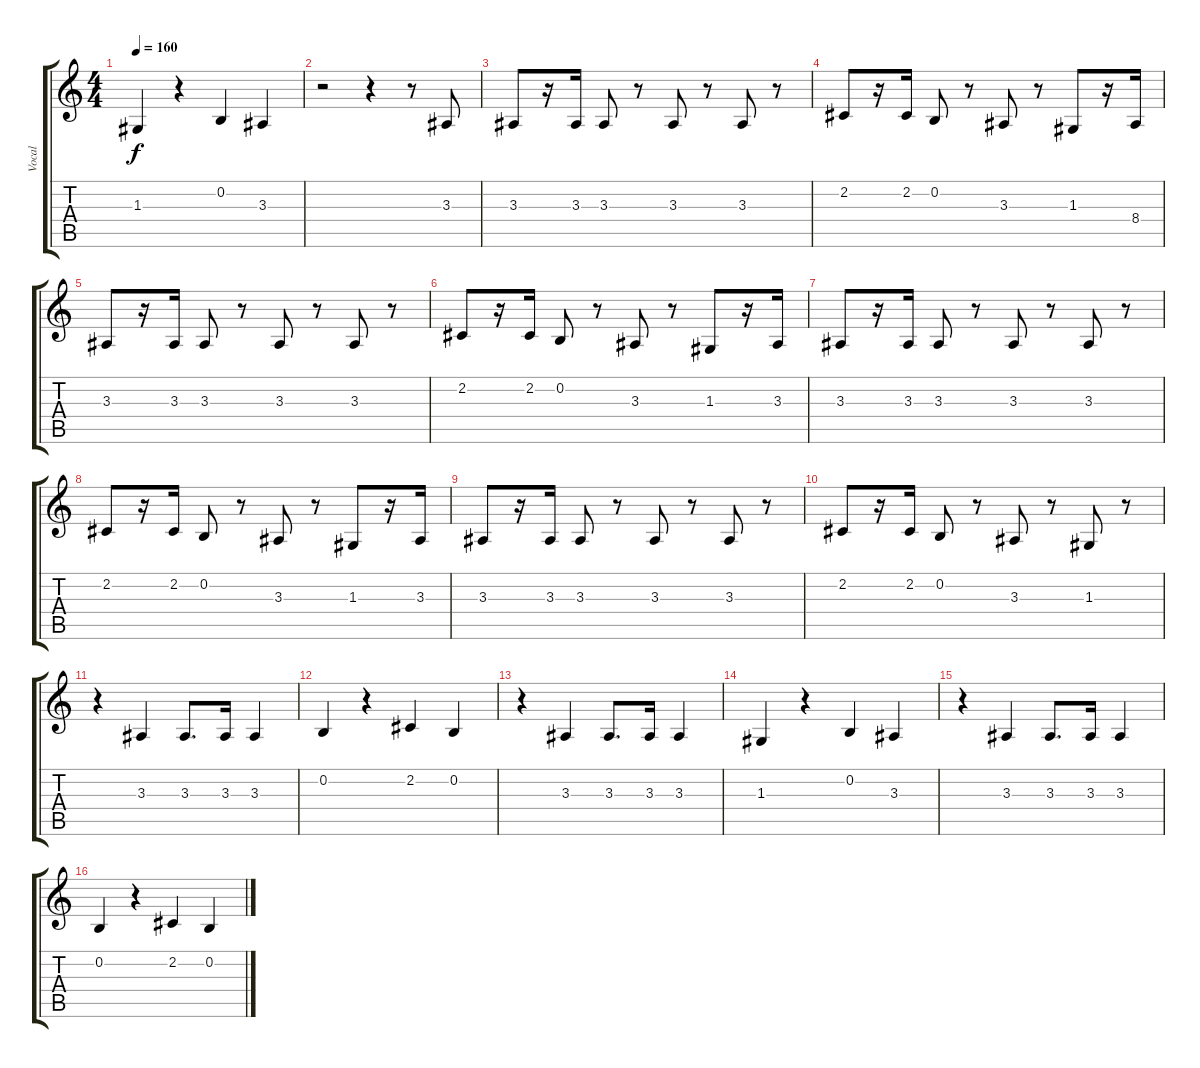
\track ("Vocal" "Vocal") {instrument violin}
\staff {score tabs}
\tuning (E4 B3 G3 D3 A2 E2) {hide}
\ts (4 4)
\tempo 160
\clef g2
\ks c
1.3.4{dy f} r.4 0.2.4 3.3.4 |
r.2 r.4 r.8 3.3.8 |
3.3.8 r.16 3.3.16 3.3.8 r.8 3.3.8 r.8 3.3.8 r.8 |
2.2.8 r.16 2.2.16 0.2.8 r.8 3.3.8 r.8 1.3.8 r.16 8.4.16 |
3.3.8 r.16 3.3.16 3.3.8 r.8 3.3.8 r.8 3.3.8 r.8 |
2.2.8 r.16 2.2.16 0.2.8 r.8 3.3.8 r.8 1.3.8 r.16 3.3.16 |
3.3.8 r.16 3.3.16 3.3.8 r.8 3.3.8 r.8 3.3.8 r.8 |
2.2.8 r.16 2.2.16 0.2.8 r.8 3.3.8 r.8 1.3.8 r.16 3.3.16 |
3.3.8 r.16 3.3.16 3.3.8 r.8 3.3.8 r.8 3.3.8 r.8 |
2.2.8 r.16 2.2.16 0.2.8 r.8 3.3.8 r.8 1.3.8 r.8 |
r.4 3.3.4 3.3.8{d} 3.3.16 3.3.4 |
0.2.4 r.4 2.2.4 0.2.4 |
r.4 3.3.4 3.3.8{d} 3.3.16 3.3.4 |
1.3.4 r.4 0.2.4 3.3.4 |
r.4 3.3.4 3.3.8{d} 3.3.16 3.3.4 |
0.2.4 r.4 2.2.4 0.2.4
